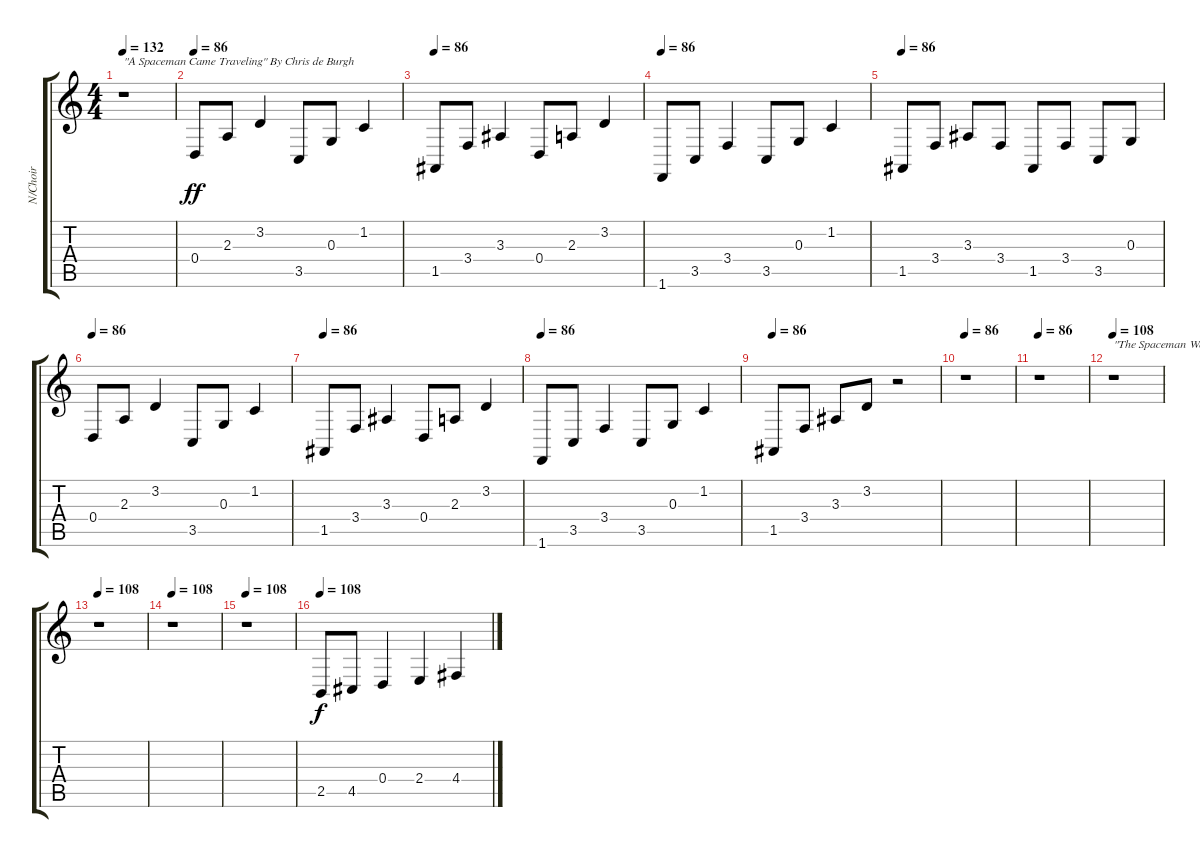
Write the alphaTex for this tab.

\track ("N/Choir" "N/Choir") {instrument choiraahs}
\staff {score tabs}
\tuning (E4 B3 G3 D3 A2 E2) {hide}
\ts (4 4)
\tempo 132
\tempo 86
\tempo 132
\clef g2
\ks c
r.1{txt "\"A Spaceman Came Traveling\" By Chris de Burgh" dy ff instrument choiraahs} |
\tempo 86
0.4.8{volume 16 balance 8 instrument brightacousticpiano} 2.3.8 3.2.4 3.5.8 0.3.8 1.2.4 |
\tempo 86
1.5.8{volume 16 balance 8 instrument brightacousticpiano} 3.4.8 3.3.4 0.4.8 2.3.8 3.2.4 |
\tempo 86
1.6.8{volume 16 balance 8 instrument brightacousticpiano} 3.5.8 3.4.4 3.5.8 0.3.8 1.2.4 |
\tempo 86
1.5.8{volume 16 balance 8 instrument brightacousticpiano} 3.4.8 3.3.8 3.4.8 1.5.8 3.4.8 3.5.8 0.3.8 |
\tempo 86
0.4.8{volume 16 balance 8 instrument brightacousticpiano} 2.3.8 3.2.4 3.5.8 0.3.8 1.2.4 |
\tempo 86
1.5.8{volume 16 balance 8 instrument brightacousticpiano} 3.4.8 3.3.4 0.4.8 2.3.8 3.2.4 |
\tempo 86
1.6.8{volume 16 balance 8 instrument brightacousticpiano} 3.5.8 3.4.4 3.5.8 0.3.8 1.2.4 |
\tempo 86
1.5.8{volume 16 balance 8 instrument brightacousticpiano} 3.4.8 3.3.8 3.2.8 r.2 |
\tempo 86
r.1 |
\tempo 86
r.1 |
\tempo 108
r.1{txt "\"The Spaceman Went On Traveling\" Day-Walker"} |
\tempo 108
r.1 |
\tempo 108
r.1 |
\tempo 108
r.1 |
\tempo 108
2.5.8{dy f balance 6 instrument choiraahs} 4.5.8 0.4.4 2.4.4 4.4.4
